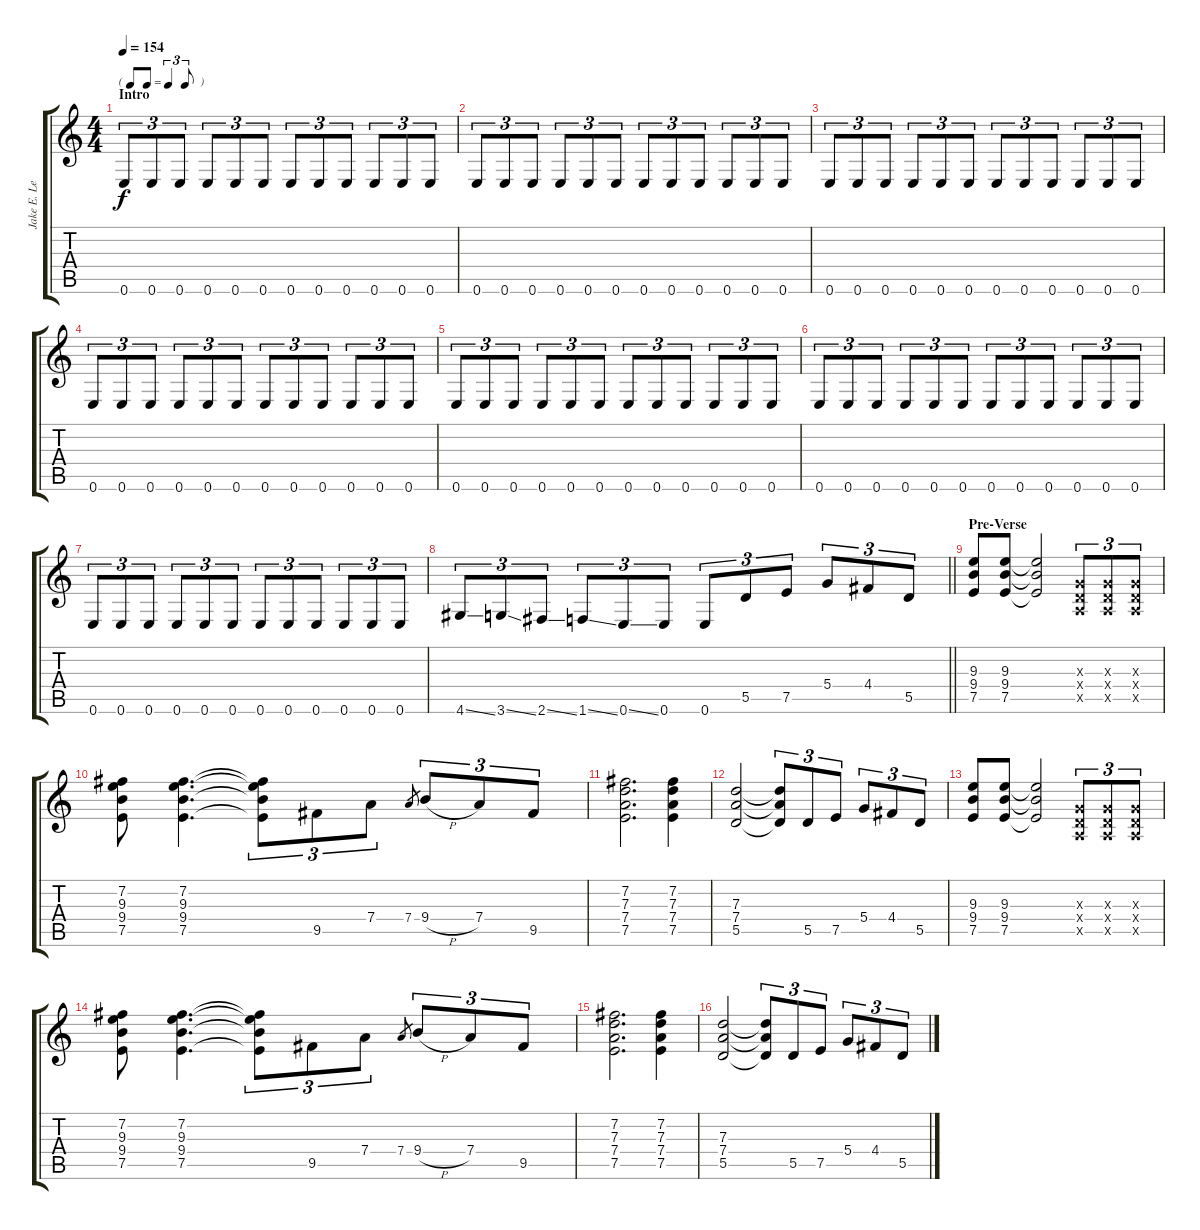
\track ("Jake E. Lee (Lead)" "Jake E. Le") {instrument overdrivenguitar}
\staff {score tabs}
\tuning (E4 B3 G3 D3 A2 E2) {hide}
\ts (4 4)
\tf triplet8th
\section ("" "Intro")
\tempo 154
\clef g2
\ks c
0.6.8{tu (3 2) dy f balance 1 instrument overdrivenguitar} 0.6.8{tu (3 2)} 0.6.8{tu (3 2) balance 4} 0.6.8{tu (3 2)} 0.6.8{tu (3 2) balance 9} 0.6.8{tu (3 2)} 0.6.8{tu (3 2) balance 14} 0.6.8{tu (3 2)} 0.6.8{tu (3 2) balance 11} 0.6.8{tu (3 2)} 0.6.8{tu (3 2) balance 7} 0.6.8{tu (3 2)} |
0.6.8{tu (3 2) balance 1} 0.6.8{tu (3 2)} 0.6.8{tu (3 2) balance 4} 0.6.8{tu (3 2)} 0.6.8{tu (3 2) balance 9} 0.6.8{tu (3 2)} 0.6.8{tu (3 2) balance 14} 0.6.8{tu (3 2)} 0.6.8{tu (3 2) balance 11} 0.6.8{tu (3 2)} 0.6.8{tu (3 2) balance 7} 0.6.8{tu (3 2)} |
0.6.8{tu (3 2) balance 1} 0.6.8{tu (3 2)} 0.6.8{tu (3 2) balance 4} 0.6.8{tu (3 2)} 0.6.8{tu (3 2) balance 9} 0.6.8{tu (3 2)} 0.6.8{tu (3 2) balance 14} 0.6.8{tu (3 2)} 0.6.8{tu (3 2) balance 11} 0.6.8{tu (3 2)} 0.6.8{tu (3 2) balance 7} 0.6.8{tu (3 2)} |
0.6.8{tu (3 2) balance 1} 0.6.8{tu (3 2)} 0.6.8{tu (3 2) balance 4} 0.6.8{tu (3 2)} 0.6.8{tu (3 2) balance 9} 0.6.8{tu (3 2)} 0.6.8{tu (3 2) balance 14} 0.6.8{tu (3 2)} 0.6.8{tu (3 2) balance 11} 0.6.8{tu (3 2)} 0.6.8{tu (3 2) balance 7} 0.6.8{tu (3 2)} |
0.6.8{tu (3 2) balance 1} 0.6.8{tu (3 2)} 0.6.8{tu (3 2) balance 4} 0.6.8{tu (3 2)} 0.6.8{tu (3 2) balance 9} 0.6.8{tu (3 2)} 0.6.8{tu (3 2) balance 14} 0.6.8{tu (3 2)} 0.6.8{tu (3 2) balance 11} 0.6.8{tu (3 2)} 0.6.8{tu (3 2) balance 7} 0.6.8{tu (3 2)} |
0.6.8{tu (3 2) balance 1} 0.6.8{tu (3 2)} 0.6.8{tu (3 2) balance 4} 0.6.8{tu (3 2)} 0.6.8{tu (3 2) balance 9} 0.6.8{tu (3 2)} 0.6.8{tu (3 2) balance 14} 0.6.8{tu (3 2)} 0.6.8{tu (3 2) balance 11} 0.6.8{tu (3 2)} 0.6.8{tu (3 2) balance 7} 0.6.8{tu (3 2)} |
0.6.8{tu (3 2) balance 1} 0.6.8{tu (3 2)} 0.6.8{tu (3 2) balance 4} 0.6.8{tu (3 2)} 0.6.8{tu (3 2) balance 9} 0.6.8{tu (3 2)} 0.6.8{tu (3 2) balance 14} 0.6.8{tu (3 2)} 0.6.8{tu (3 2) balance 11} 0.6.8{tu (3 2)} 0.6.8{tu (3 2) balance 7} 0.6.8{tu (3 2)} |
\barLineRight lightlight
4.6{ss}.8{tu (3 2) balance 4} 3.6{ss}.8{tu (3 2)} 2.6{ss}.8{tu (3 2) balance 1} 1.6{ss}.8{tu (3 2)} 0.6{ss}.8{tu (3 2)} 0.6.8{tu (3 2)} 0.6.8{tu (3 2) balance 4} 5.5.8{tu (3 2)} 7.5.8{tu (3 2)} 5.4.8{tu (3 2)} 4.4.8{tu (3 2)} 5.5.8{tu (3 2)} |
\section ("" "Pre-Verse")
(9.3 9.4 7.5).8 (9.3 9.4 7.5).8 (9.3{t} 9.4{t} 7.5{t}).2 (0.3{x} 0.4{x} 0.5{x}).8{tu (3 2)} (0.3{x} 0.4{x} 0.5{x}).8{tu (3 2)} (0.3{x} 0.4{x} 0.5{x}).8{tu (3 2)} |
(7.2 9.3 9.4 7.5).8 (7.2 9.3 9.4 7.5).4{d} (7.2{t} 9.3{t} 9.4{t} 7.5{t}).8{tu (3 2)} 9.5.8{tu (3 2)} 7.4.8{tu (3 2)} 7.4.8{gr} 9.4{h}.8{tu (3 2)} 7.4.8{tu (3 2)} 9.5.8{tu (3 2)} |
(7.2 7.3 7.4 7.5).2{d} (7.2 7.3 7.4 7.5).4 |
(7.3 7.4 5.5).2 (7.3{t} 7.4{t} 5.5{t}).8{tu (3 2)} 5.5.8{tu (3 2)} 7.5.8{tu (3 2)} 5.4.8{tu (3 2)} 4.4.8{tu (3 2)} 5.5.8{tu (3 2)} |
(9.3 9.4 7.5).8 (9.3 9.4 7.5).8 (9.3{t} 9.4{t} 7.5{t}).2 (0.3{x} 0.4{x} 0.5{x}).8{tu (3 2)} (0.3{x} 0.4{x} 0.5{x}).8{tu (3 2)} (0.3{x} 0.4{x} 0.5{x}).8{tu (3 2)} |
(7.2 9.3 9.4 7.5).8 (7.2 9.3 9.4 7.5).4{d} (7.2{t} 9.3{t} 9.4{t} 7.5{t}).8{tu (3 2)} 9.5.8{tu (3 2)} 7.4.8{tu (3 2)} 7.4.8{gr} 9.4{h}.8{tu (3 2)} 7.4.8{tu (3 2)} 9.5.8{tu (3 2)} |
(7.2 7.3 7.4 7.5).2{d} (7.2 7.3 7.4 7.5).4 |
(7.3 7.4 5.5).2 (7.3{t} 7.4{t} 5.5{t}).8{tu (3 2)} 5.5.8{tu (3 2)} 7.5.8{tu (3 2)} 5.4.8{tu (3 2)} 4.4.8{tu (3 2)} 5.5.8{tu (3 2)}
